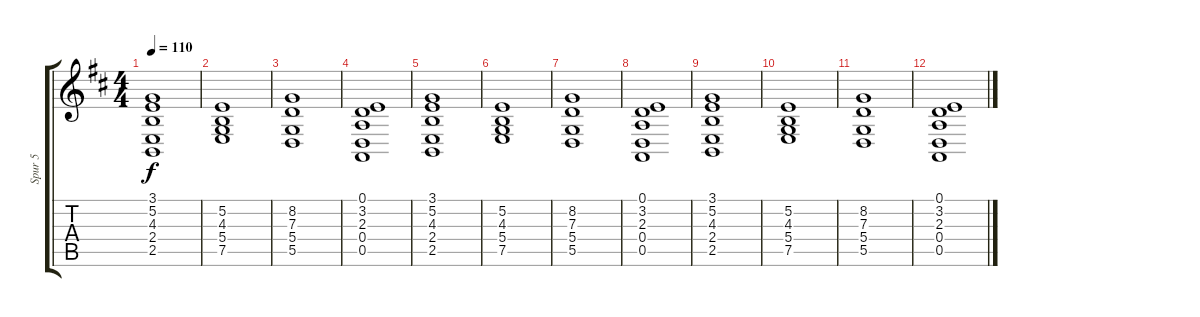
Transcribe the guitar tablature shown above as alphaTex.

\track ("Spur 5" "Spur 5") {instrument stringensemble1}
\staff {score tabs}
\tuning (E4 B3 G3 D3 A2 E2) {hide}
\ts (4 4)
\tempo 110
\clef g2
\ks d
(3.1 5.2 4.3 2.4 2.5).1{dy f} |
(5.2 4.3 5.4 7.5).1 |
(8.2 7.3 5.4 5.5).1 |
(0.1 3.2 2.3 0.4 0.5).1 |
(3.1 5.2 4.3 2.4 2.5).1 |
(5.2 4.3 5.4 7.5).1 |
(8.2 7.3 5.4 5.5).1 |
(0.1 3.2 2.3 0.4 0.5).1 |
(3.1 5.2 4.3 2.4 2.5).1 |
(5.2 4.3 5.4 7.5).1 |
(8.2 7.3 5.4 5.5).1 |
(0.1 3.2 2.3 0.4 0.5).1
